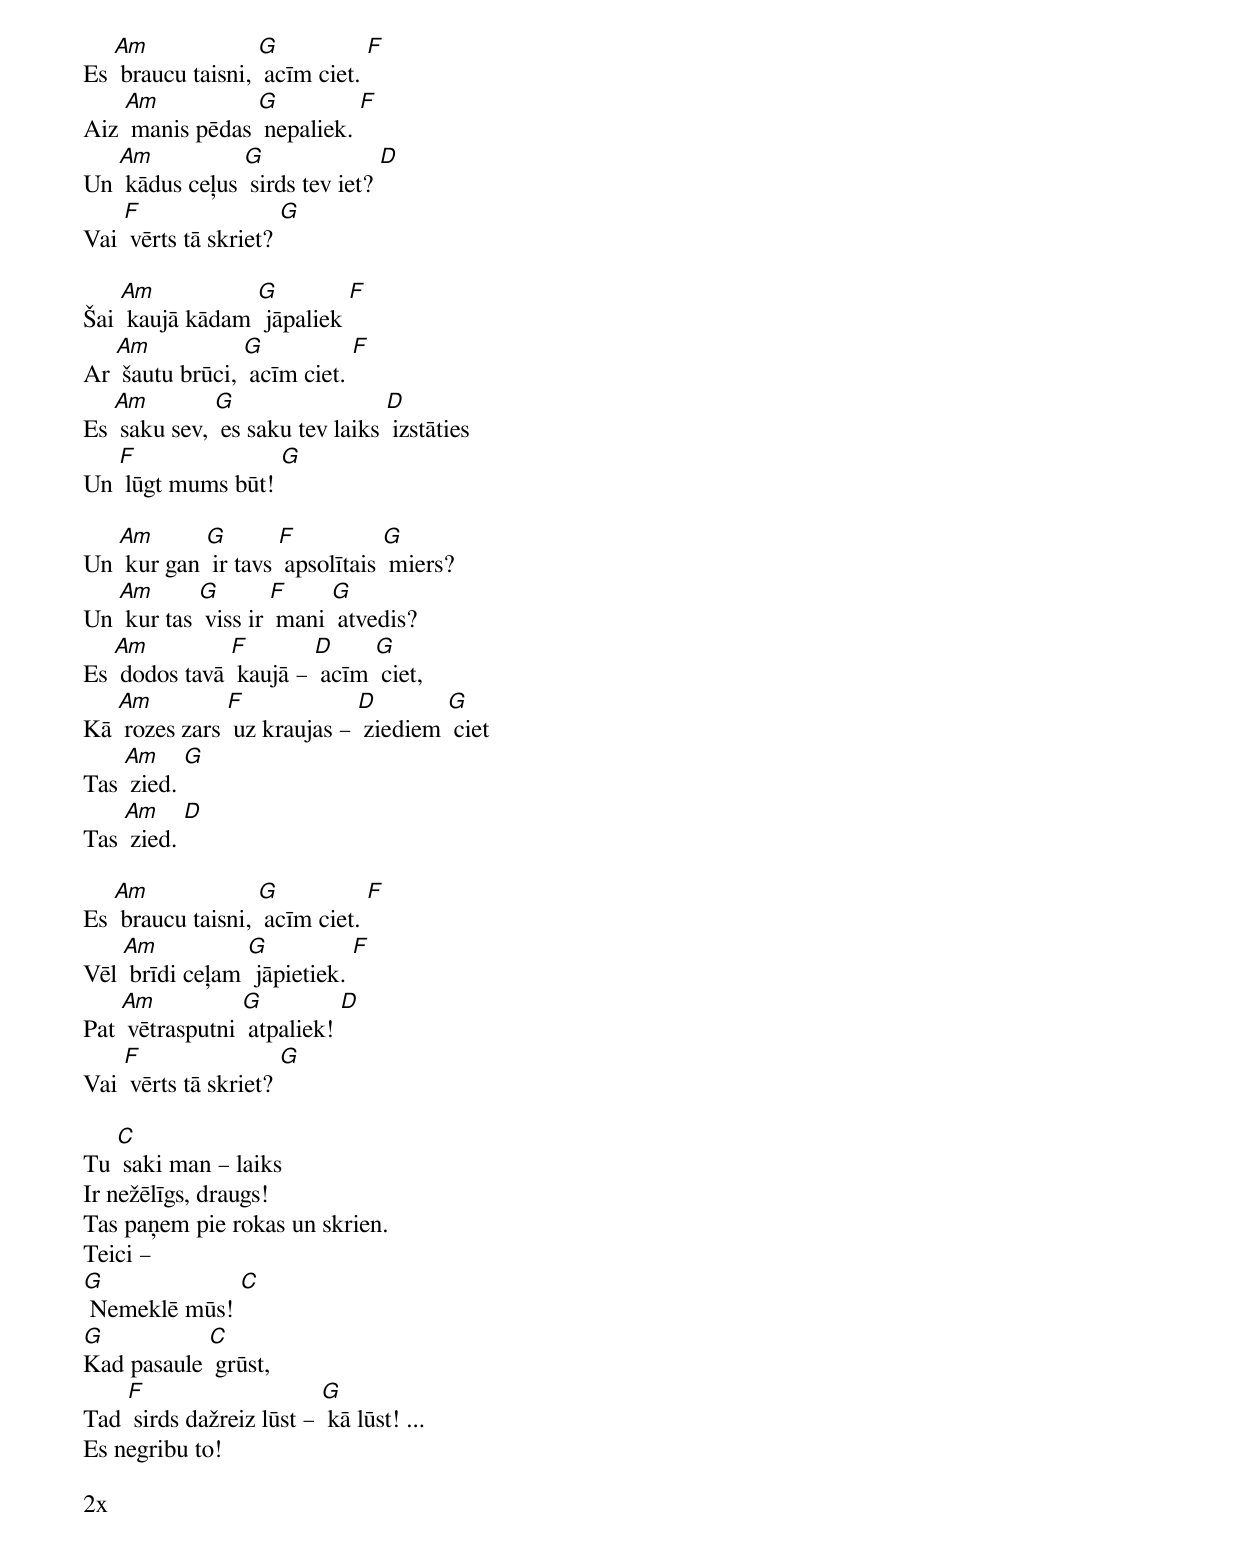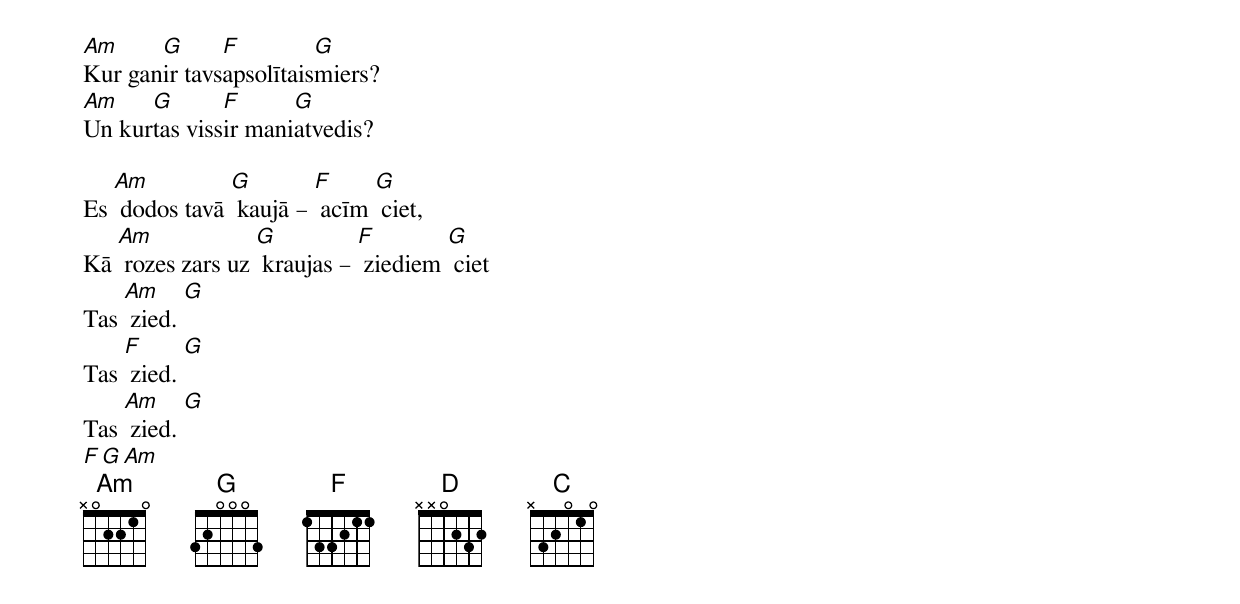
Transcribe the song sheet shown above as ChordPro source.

Es [Am] braucu taisni, [G] acīm ciet. [F]
Aiz [Am] manis pēdas [G] nepaliek. [F]
Un [Am] kādus ceļus [G] sirds tev iet? [D]
Vai [F] vērts tā skriet? [G]

Šai [Am] kaujā kādam [G] jāpaliek [F]
Ar [Am] šautu brūci, [G] acīm ciet. [F]
Es [Am] saku sev, [G] es saku tev laiks [D] izstāties
Un [F] lūgt mums būt! [G]

Un [Am] kur gan [G] ir tavs [F] apsolītais [G] miers?
Un [Am] kur tas [G] viss ir [F] mani [G] atvedis?
Es [Am] dodos tavā [F] kaujā – [D] acīm [G] ciet,
Kā [Am] rozes zars [F] uz kraujas – [D] ziediem [G] ciet
Tas [Am] zied. [G]
Tas [Am] zied. [D]

Es [Am] braucu taisni, [G] acīm ciet. [F]
Vēl [Am] brīdi ceļam [G] jāpietiek. [F]
Pat [Am] vētrasputni [G] atpaliek! [D]
Vai [F] vērts tā skriet? [G]

Tu [C] saki man – laiks
Ir nežēlīgs, draugs!
Tas paņem pie rokas un skrien.
Teici –
[G] Nemeklē mūs! [C]
[G]Kad pasaule [C] grūst,
Tad [F] sirds dažreiz lūst – [G] kā lūst! ...
Es negribu to!

2x
[Am]Kur gan[G]ir tavs[F]apsolītais[G]miers?
[Am]Un kur[G]tas viss[F]ir mani[G]atvedis?

Es [Am] dodos tavā [G] kaujā – [F] acīm [G] ciet,
Kā [Am] rozes zars uz [G] kraujas – [F] ziediem [G] ciet
Tas [Am] zied. [G]
Tas [F] zied. [G]
Tas [Am] zied. [G]
[F][G][Am]
